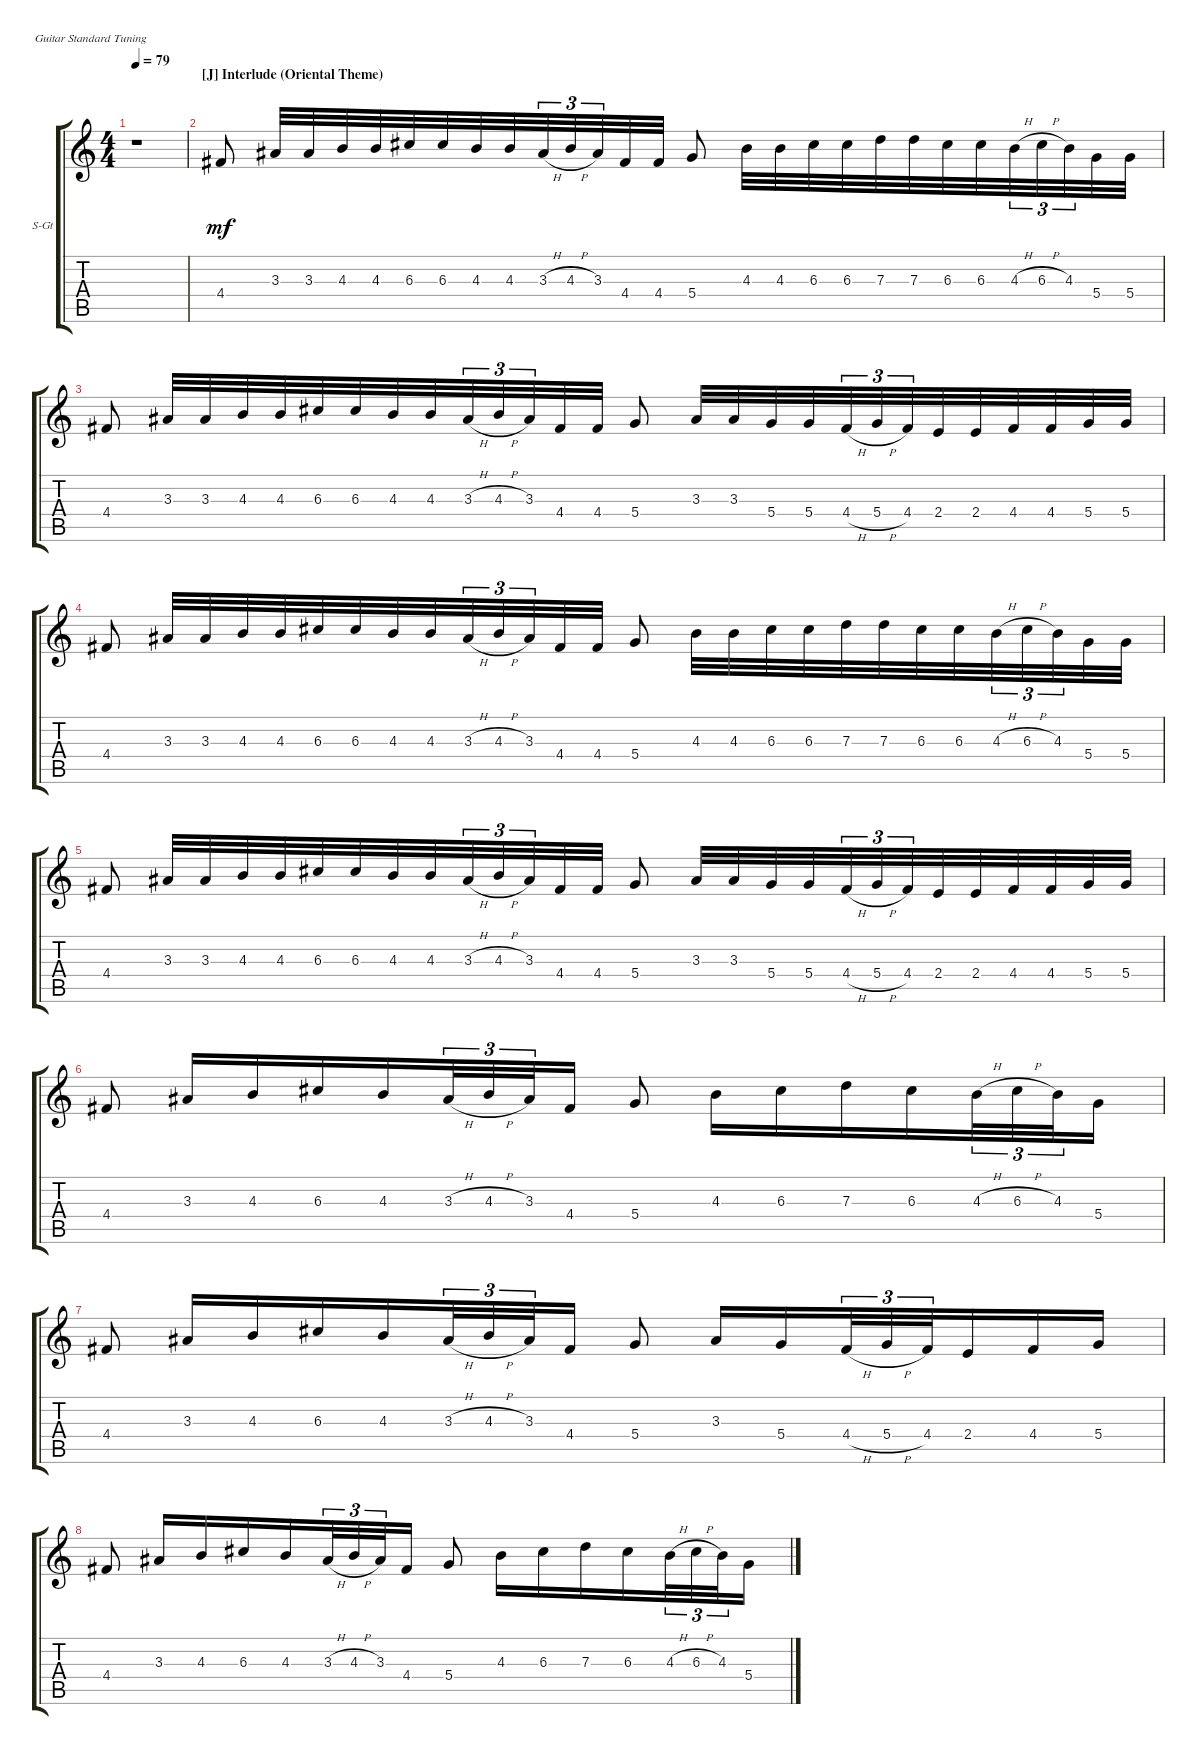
\defaultSystemsLayout 4
\bracketExtendMode groupsimilarinstruments
\firstSystemTrackNameOrientation horizontal
\otherSystemsTrackNameOrientation horizontal
\track ("Studio Guitar" "S-Gt") {instrument distortionguitar}
\staff {score tabs}
\tuning (E4 B3 G3 D3 A2 E2)
\ts (4 4)
\tempo 79
\clef g2
\ks c
r.1{dy ppp} |
\section ("J" "Interlude (Oriental Theme)")
4.4.8{dy mf beam split} 3.3.32{beam merge} 3.3.32{beam merge} 4.3.32{beam merge} 4.3.32{beam merge} 6.3.32{beam merge} 6.3.32{beam merge} 4.3.32{beam merge} 4.3.32{beam merge} 3.3{h}.32{tu (3 2) beam merge} 4.3{h}.32{tu (3 2) beam merge} 3.3.32{tu (3 2) beam merge} 4.4.32{beam merge} 4.4.32 5.4.8{beam split} 4.3.32{beam merge} 4.3.32{beam merge} 6.3.32{beam merge} 6.3.32{beam merge} 7.3.32{beam merge} 7.3.32{beam merge} 6.3.32{beam merge} 6.3.32{beam merge} 4.3{h}.32{tu (3 2) beam merge} 6.3{h}.32{tu (3 2) beam merge} 4.3.32{tu (3 2) beam merge} 5.4.32{beam merge} 5.4.32 |
4.4.8{beam split} 3.3.32{beam merge} 3.3.32{beam merge} 4.3.32{beam merge} 4.3.32{beam merge} 6.3.32{beam merge} 6.3.32{beam merge} 4.3.32{beam merge} 4.3.32{beam merge} 3.3{h}.32{tu (3 2) beam merge} 4.3{h}.32{tu (3 2) beam merge} 3.3.32{tu (3 2) beam merge} 4.4.32{beam merge} 4.4.32 5.4.8{beam split} 3.3.32{beam merge} 3.3.32{beam merge} 5.4.32{beam merge} 5.4.32{beam merge} 4.4{h}.32{tu (3 2) beam merge} 5.4{h}.32{tu (3 2) beam merge} 4.4.32{tu (3 2) beam merge} 2.4.32{beam merge} 2.4.32{beam merge} 4.4.32{beam merge} 4.4.32{beam merge} 5.4.32{beam merge} 5.4.32 |
4.4.8{beam split} 3.3.32{beam merge} 3.3.32{beam merge} 4.3.32{beam merge} 4.3.32{beam merge} 6.3.32{beam merge} 6.3.32{beam merge} 4.3.32{beam merge} 4.3.32{beam merge} 3.3{h}.32{tu (3 2) beam merge} 4.3{h}.32{tu (3 2) beam merge} 3.3.32{tu (3 2) beam merge} 4.4.32{beam merge} 4.4.32 5.4.8{beam split} 4.3.32{beam merge} 4.3.32{beam merge} 6.3.32{beam merge} 6.3.32{beam merge} 7.3.32{beam merge} 7.3.32{beam merge} 6.3.32{beam merge} 6.3.32{beam merge} 4.3{h}.32{tu (3 2) beam merge} 6.3{h}.32{tu (3 2) beam merge} 4.3.32{tu (3 2) beam merge} 5.4.32{beam merge} 5.4.32 |
4.4.8{beam split} 3.3.32{beam merge} 3.3.32{beam merge} 4.3.32{beam merge} 4.3.32{beam merge} 6.3.32{beam merge} 6.3.32{beam merge} 4.3.32{beam merge} 4.3.32{beam merge} 3.3{h}.32{tu (3 2) beam merge} 4.3{h}.32{tu (3 2) beam merge} 3.3.32{tu (3 2) beam merge} 4.4.32{beam merge} 4.4.32 5.4.8{beam split} 3.3.32{beam merge} 3.3.32{beam merge} 5.4.32{beam merge} 5.4.32{beam merge} 4.4{h}.32{tu (3 2) beam merge} 5.4{h}.32{tu (3 2) beam merge} 4.4.32{tu (3 2) beam merge} 2.4.32{beam merge} 2.4.32{beam merge} 4.4.32{beam merge} 4.4.32{beam merge} 5.4.32{beam merge} 5.4.32 |
4.4.8{beam split} 3.3.16{beam merge} 4.3.16{beam merge} 6.3.16{beam merge} 4.3.16{beam merge} 3.3{h}.32{tu (3 2) beam merge} 4.3{h}.32{tu (3 2) beam merge} 3.3.32{tu (3 2) beam merge} 4.4.16 5.4.8{beam split} 4.3.16{beam merge} 6.3.16{beam merge} 7.3.16{beam merge} 6.3.16{beam merge} 4.3{h}.32{tu (3 2) beam merge} 6.3{h}.32{tu (3 2) beam merge} 4.3.32{tu (3 2) beam merge} 5.4.16{beam merge} |
4.4.8{beam split} 3.3.16{beam merge} 4.3.16{beam merge} 6.3.16{beam merge} 4.3.16{beam merge} 3.3{h}.32{tu (3 2) beam merge} 4.3{h}.32{tu (3 2) beam merge} 3.3.32{tu (3 2) beam merge} 4.4.16 5.4.8{beam split} 3.3.16{beam merge} 5.4.16{beam merge} 4.4{h}.32{tu (3 2) beam merge} 5.4{h}.32{tu (3 2) beam merge} 4.4.32{tu (3 2) beam merge} 2.4.16{beam merge} 4.4.16{beam merge} 5.4.16 |
4.4.8{beam split} 3.3.16{beam merge} 4.3.16{beam merge} 6.3.16{beam merge} 4.3.16{beam merge} 3.3{h}.32{tu (3 2) beam merge} 4.3{h}.32{tu (3 2) beam merge} 3.3.32{tu (3 2) beam merge} 4.4.16 5.4.8{beam split} 4.3.16{beam merge} 6.3.16{beam merge} 7.3.16{beam merge} 6.3.16{beam merge} 4.3{h}.32{tu (3 2) beam merge} 6.3{h}.32{tu (3 2) beam merge} 4.3.32{tu (3 2) beam merge} 5.4.16{beam merge}
